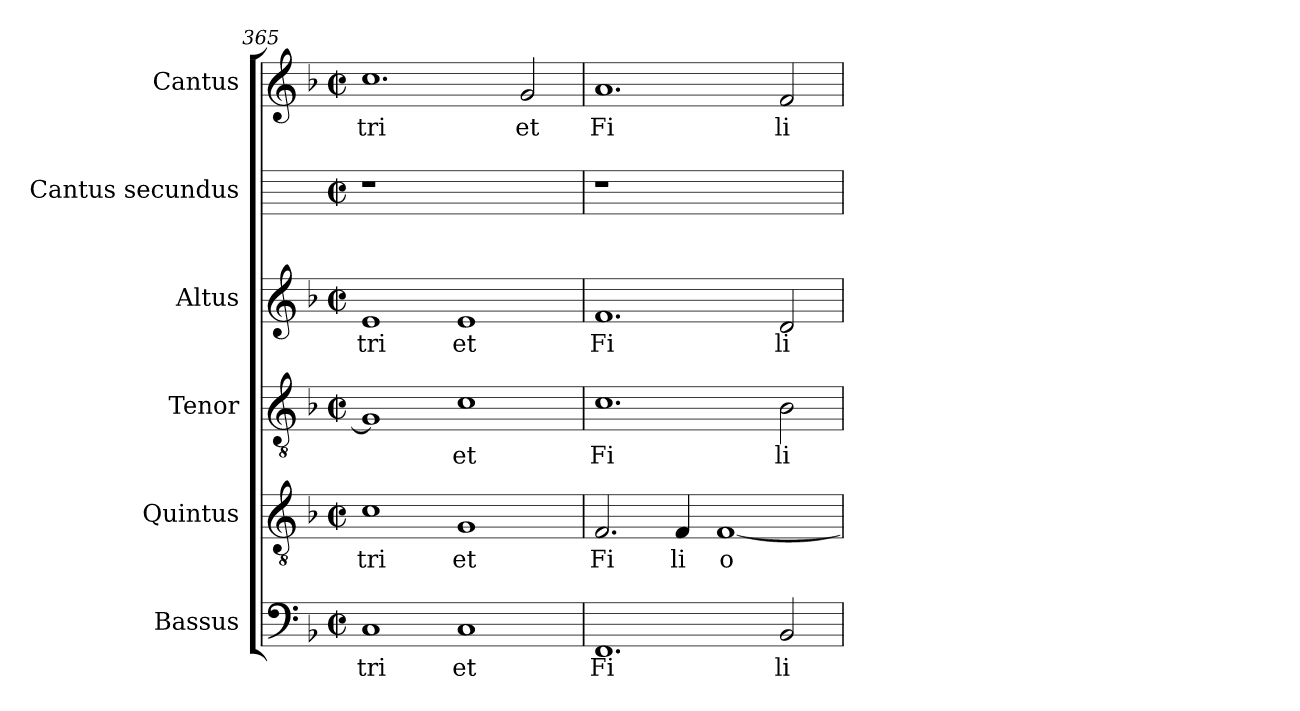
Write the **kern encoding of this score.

**kern	**text	**kern	**text	**kern	**text	**kern	**text	**kern	**kern	**text
*part6	*part6	*part5	*part5	*part4	*part4	*part3	*part3	*part2	*part1	*part1
*staff6	*staff6	*staff5	*staff5	*staff4	*staff4	*staff3	*staff3	*staff2	*staff1	*staff1
*I"Bassus	*	*I"Quintus	*	*I"Tenor	*	*I"Altus	*	*I"Cantus  secundus	*I"Cantus	*
*I'B	*	*I'Q	*	*I'T	*	*I'A	*	*	*I'C	*
*clefF4	*	*clefGv2	*	*clefGv2	*	*clefG2	*	*	*clefG2	*
*k[b-]	*	*k[b-]	*	*k[b-]	*	*k[b-]	*	*k[]	*k[b-]	*
*F:	*	*F:	*	*F:	*	*F:	*	*C:	*F:	*
*M2/2	*	*M2/2	*	*M2/2	*	*M2/2	*	*M2/2	*M2/2	*
*met(c|)	*	*met(c|)	*	*met(c|)	*	*met(c|)	*	*met(c|)	*met(c|)	*
=365	=365	=365	=365	=365	=365	=365	=365	=365	=365	=365
!	!LO:LY:b:cj	!	!LO:LY:b:cj	!	!LO:LY:b:cj	!	!LO:LY:b:cj	!	!	!LO:LY:b:cj
1C	tri	1c	tri	1G]	.	1e	tri	1r	1.cc	tri
!	!LO:LY:b:cj	!	!LO:LY:b:cj	!	!LO:LY:b:cj	!	!LO:LY:b:cj	!	!	!
1C	et	1G	et	1c	et	1e	et	1ryy	.	.
!	!	!	!	!	!	!	!	!	!	!LO:LY:b:cj
.	.	.	.	.	.	.	.	.	2g/	et
=366	=366	=366	=366	=366	=366	=366	=366	=366	=366	=366
!	!LO:LY:b:cj	!	!LO:LY:b:cj	!	!LO:LY:b:cj	!	!LO:LY:b:cj	!	!	!LO:LY:b:cj
1.FF	Fi	2.F/	Fi	1.c	Fi	1.f	Fi	1r	1.a	Fi
!	!	!	!LO:LY:b:cj	!	!	!	!	!	!	!
.	.	4F/	li	.	.	.	.	.	.	.
!	!	!	!LO:LY:b:cj	!	!	!	!	!	!	!
.	.	[<1F	o	.	.	.	.	1ryy	.	.
!	!LO:LY:b:cj	!	!	!	!LO:LY:b:cj	!	!LO:LY:b:cj	!	!	!LO:LY:b:cj
2BB-/	li	.	.	2B-\	li	2d/	li	.	2f/	li
=	=	=	=	=	=	=	=	=	=	=
*-	*-	*-	*-	*-	*-	*-	*-	*-	*-	*-
